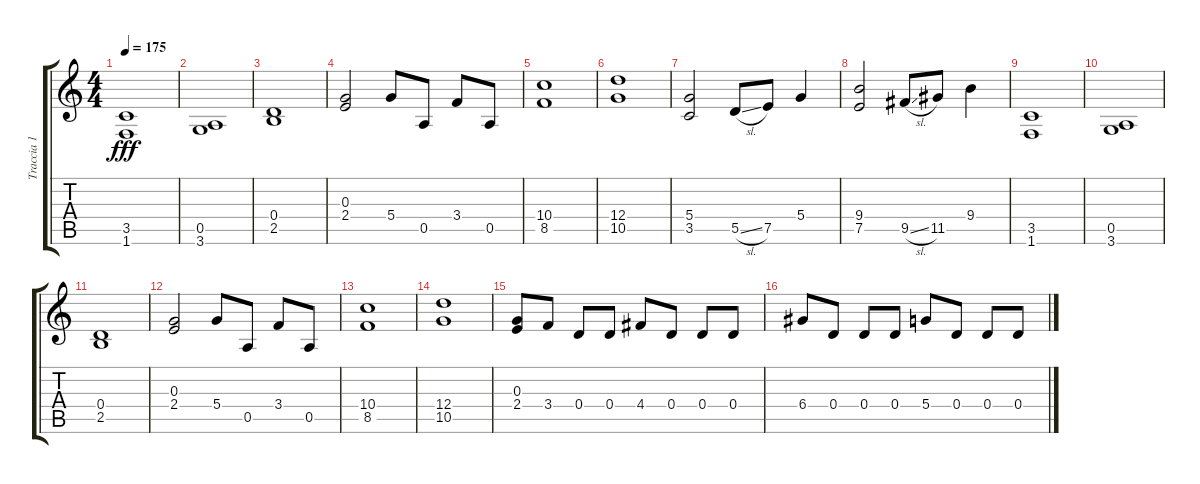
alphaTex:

\track ("Traccia 1" "Traccia 1") {instrument distortionguitar}
\staff {score tabs}
\tuning (E4 B3 G3 D3 A2 E2) {hide}
\ts (4 4)
\tempo 175
\clef g2
\ks c
(3.5 1.6).1{dy fff} |
(0.5 3.6).1 |
(0.4 2.5).1 |
(0.3 2.4).2 5.4.8 0.5.8 3.4.8 0.5.8 |
(10.4 8.5).1 |
(12.4 10.5).1 |
(5.4 3.5).2 5.5{sl}.8 7.5.8 5.4.4 |
(9.4 7.5).2 9.5{sl}.8 11.5.8 9.4.4 |
(3.5 1.6).1 |
(0.5 3.6).1 |
(0.4 2.5).1 |
(0.3 2.4).2 5.4.8 0.5.8 3.4.8 0.5.8 |
(10.4 8.5).1 |
(12.4 10.5).1 |
(0.3 2.4).8 3.4.8 0.4.8 0.4.8 4.4.8 0.4.8 0.4.8 0.4.8 |
6.4.8 0.4.8 0.4.8 0.4.8 5.4.8 0.4.8 0.4.8 0.4.8
